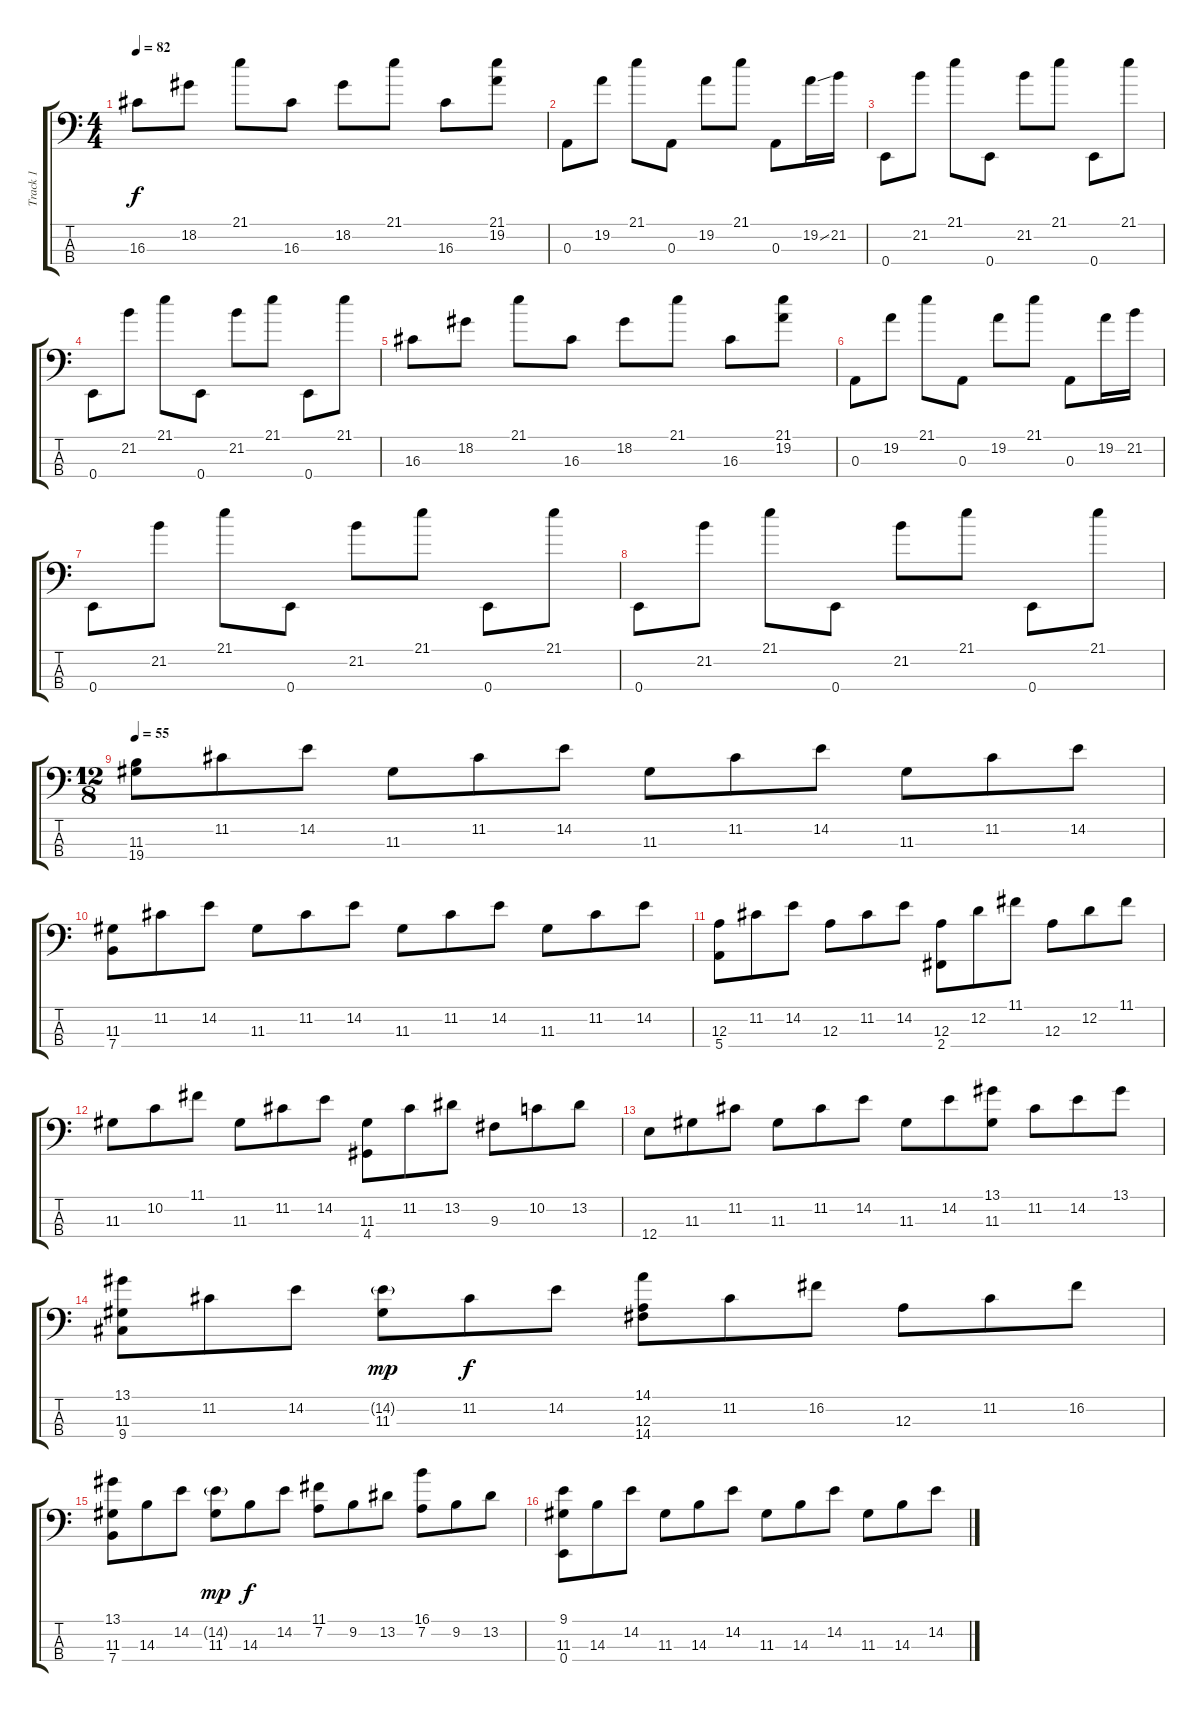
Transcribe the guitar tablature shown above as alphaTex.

\track ("Track 1" "Track 1") {instrument electricbassfinger}
\staff {score tabs}
\tuning (G2 D2 A1 E1) {hide}
\ts (4 4)
\tempo 82
\clef f4
\ks c
16.3.8{dy f} 18.2.8 21.1.8 16.3.8 18.2.8 21.1.8 16.3.8 (21.1 19.2).8 |
0.3.8 19.2.8 21.1.8 0.3.8 19.2.8 21.1.8 0.3.8 19.2{ss}.16 21.2.16 |
0.4.8 21.2.8 21.1.8 0.4.8 21.2.8 21.1.8 0.4.8 21.1.8 |
0.4.8 21.2.8 21.1.8 0.4.8 21.2.8 21.1.8 0.4.8 21.1.8 |
16.3.8 18.2.8 21.1.8 16.3.8 18.2.8 21.1.8 16.3.8 (21.1 19.2).8 |
0.3.8 19.2.8 21.1.8 0.3.8 19.2.8 21.1.8 0.3.8 19.2.16 21.2.16 |
0.4.8 21.2.8 21.1.8 0.4.8 21.2.8 21.1.8 0.4.8 21.1.8 |
0.4.8 21.2.8 21.1.8 0.4.8 21.2.8 21.1.8 0.4.8 21.1.8 |
\ts (12 8)
\tempo 55
(11.3 19.4).8 11.2.8 14.2.8 11.3.8 11.2.8 14.2.8 11.3.8 11.2.8 14.2.8 11.3.8 11.2.8 14.2.8 |
(11.3 7.4).8 11.2.8 14.2.8 11.3.8 11.2.8 14.2.8 11.3.8 11.2.8 14.2.8 11.3.8 11.2.8 14.2.8 |
(12.3 5.4).8 11.2.8 14.2.8 12.3.8 11.2.8 14.2.8 (12.3 2.4).8 12.2.8 11.1.8 12.3.8 12.2.8 11.1.8 |
11.3.8 10.2.8 11.1.8 11.3.8 11.2.8 14.2.8 (11.3 4.4).8 11.2.8 13.2.8 9.3.8 10.2.8 13.2.8 |
12.4.8 11.3.8 11.2.8 11.3.8 11.2.8 14.2.8 11.3.8 14.2.8 (13.1 11.3).8 11.2.8 14.2.8 13.1.8 |
(13.1 11.3 9.4).8 11.2.8 14.2.8 (14.2{g} 11.3).8{dy mp} 11.2.8{dy f} 14.2.8 (14.1 12.3 14.4).8 11.2.8 16.2.8 12.3.8 11.2.8 16.2.8 |
(13.1 11.3 7.4).8 14.3.8 14.2.8 (14.2{g} 11.3).8{dy mp} 14.3.8{dy f} 14.2.8 (11.1 7.2).8 9.2.8 13.2.8 (16.1 7.2).8 9.2.8 13.2.8 |
(9.1 11.3 0.4).8 14.3.8 14.2.8 11.3.8 14.3.8 14.2.8 11.3.8 14.3.8 14.2.8 11.3.8 14.3.8 14.2.8
